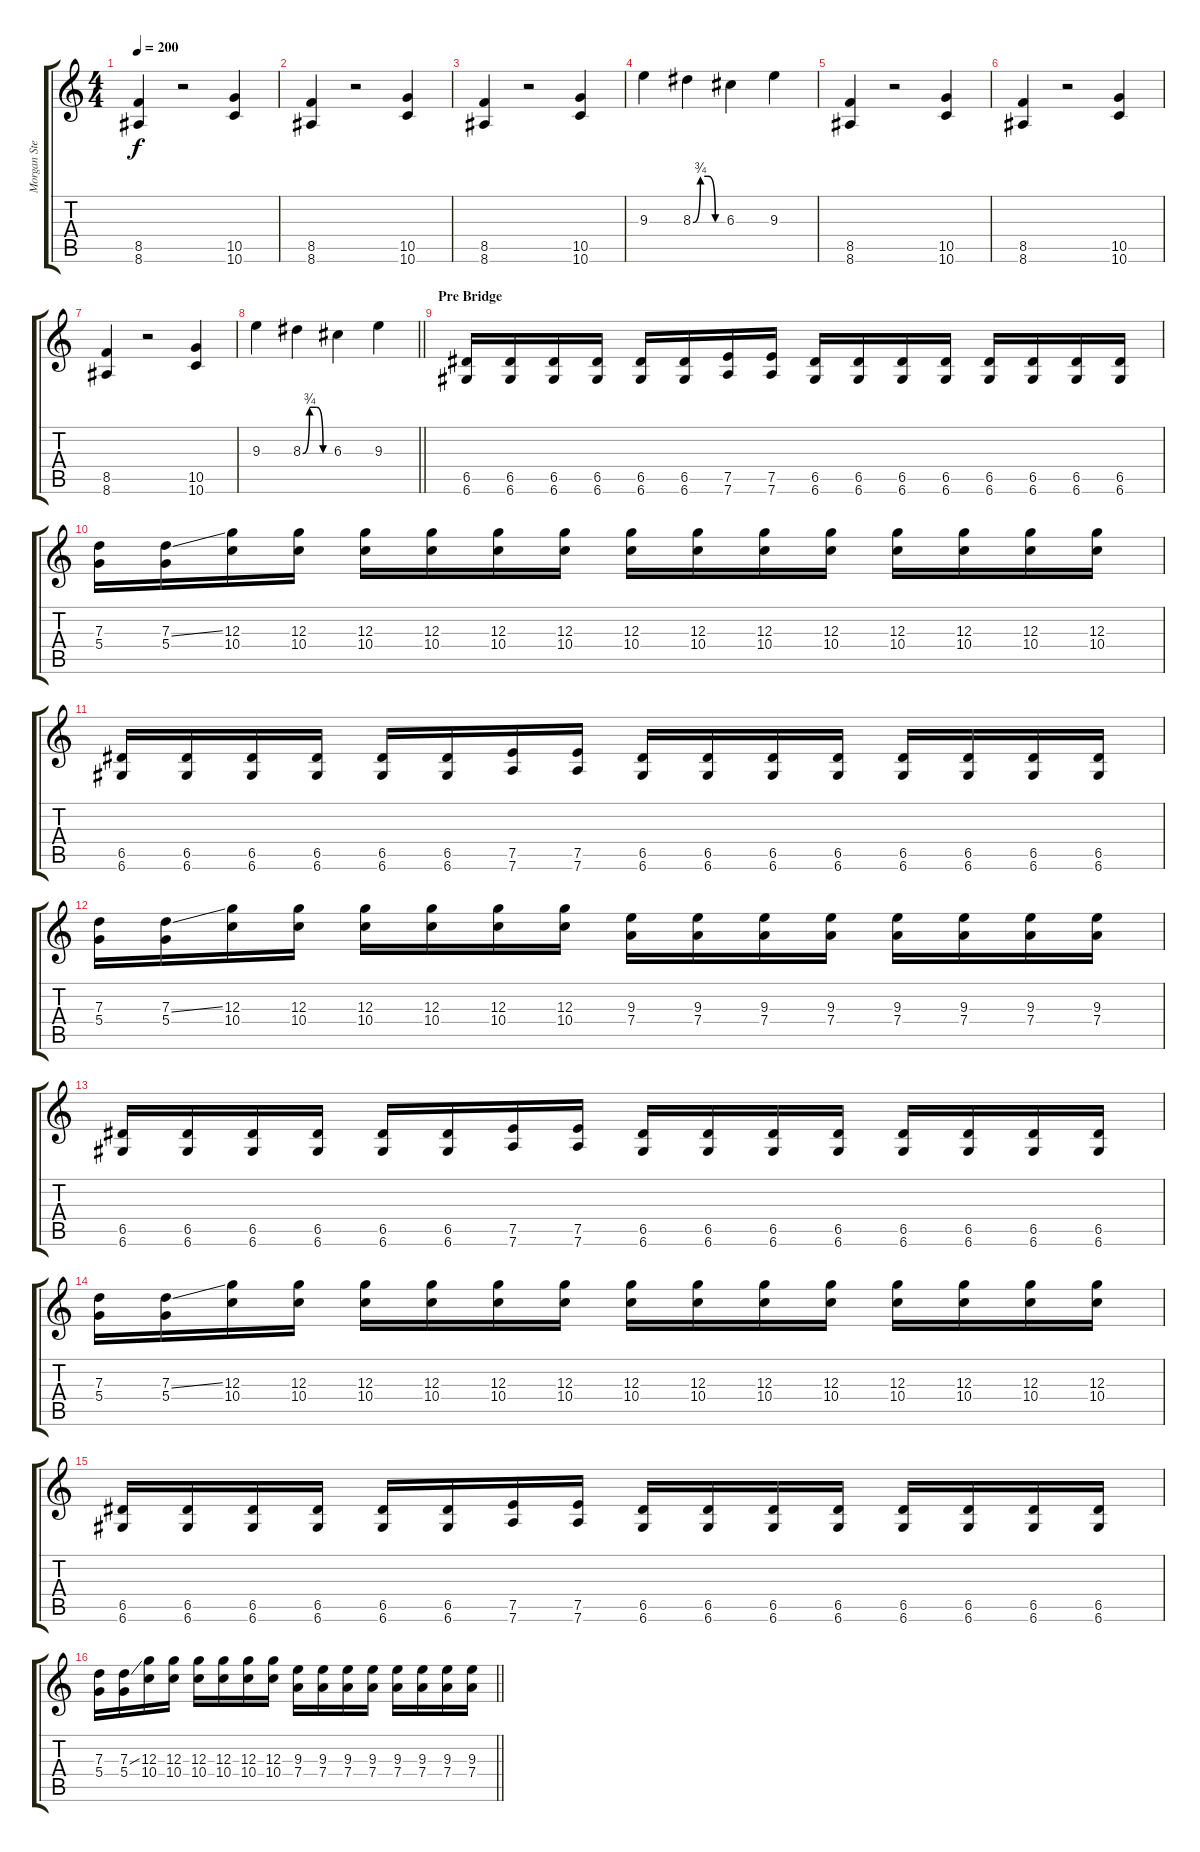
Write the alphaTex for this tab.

\track ("Morgan Steinmeyer Håkansson " "Morgan Ste") {instrument distortionguitar}
\staff {score tabs}
\tuning (E4 B3 G3 D3 A2 D2) {hide}
\ts (4 4)
\tempo 200
\clef g2
\ks c
(8.5 8.6).4{dy f} r.2 (10.5 10.6).4 |
(8.5 8.6).4 r.2 (10.5 10.6).4 |
(8.5 8.6).4 r.2 (10.5 10.6).4 |
9.3.4 8.3{be (custom 0 0 15 3 30 3 45 0 60 0)}.4 6.3.4 9.3.4 |
(8.5 8.6).4 r.2 (10.5 10.6).4 |
(8.5 8.6).4 r.2 (10.5 10.6).4 |
(8.5 8.6).4 r.2 (10.5 10.6).4 |
\barLineRight lightlight
9.3.4 8.3{be (custom 0 0 15 3 30 3 45 0 60 0)}.4 6.3.4 9.3.4 |
\section ("" "Pre Bridge")
(6.5 6.6).16 (6.5 6.6).16 (6.5 6.6).16 (6.5 6.6).16 (6.5 6.6).16 (6.5 6.6).16 (7.5 7.6).16 (7.5 7.6).16 (6.5 6.6).16 (6.5 6.6).16 (6.5 6.6).16 (6.5 6.6).16 (6.5 6.6).16 (6.5 6.6).16 (6.5 6.6).16 (6.5 6.6).16 |
(7.3 5.4).16 (7.3{ss} 5.4).16 (12.3 10.4).16 (12.3 10.4).16 (12.3 10.4).16 (12.3 10.4).16 (12.3 10.4).16 (12.3 10.4).16 (12.3 10.4).16 (12.3 10.4).16 (12.3 10.4).16 (12.3 10.4).16 (12.3 10.4).16 (12.3 10.4).16 (12.3 10.4).16 (12.3 10.4).16 |
(6.5 6.6).16 (6.5 6.6).16 (6.5 6.6).16 (6.5 6.6).16 (6.5 6.6).16 (6.5 6.6).16 (7.5 7.6).16 (7.5 7.6).16 (6.5 6.6).16 (6.5 6.6).16 (6.5 6.6).16 (6.5 6.6).16 (6.5 6.6).16 (6.5 6.6).16 (6.5 6.6).16 (6.5 6.6).16 |
(7.3 5.4).16 (7.3{ss} 5.4).16 (12.3 10.4).16 (12.3 10.4).16 (12.3 10.4).16 (12.3 10.4).16 (12.3 10.4).16 (12.3 10.4).16 (9.3 7.4).16 (9.3 7.4).16 (9.3 7.4).16 (9.3 7.4).16 (9.3 7.4).16 (9.3 7.4).16 (9.3 7.4).16 (9.3 7.4).16 |
(6.5 6.6).16 (6.5 6.6).16 (6.5 6.6).16 (6.5 6.6).16 (6.5 6.6).16 (6.5 6.6).16 (7.5 7.6).16 (7.5 7.6).16 (6.5 6.6).16 (6.5 6.6).16 (6.5 6.6).16 (6.5 6.6).16 (6.5 6.6).16 (6.5 6.6).16 (6.5 6.6).16 (6.5 6.6).16 |
(7.3 5.4).16 (7.3{ss} 5.4).16 (12.3 10.4).16 (12.3 10.4).16 (12.3 10.4).16 (12.3 10.4).16 (12.3 10.4).16 (12.3 10.4).16 (12.3 10.4).16 (12.3 10.4).16 (12.3 10.4).16 (12.3 10.4).16 (12.3 10.4).16 (12.3 10.4).16 (12.3 10.4).16 (12.3 10.4).16 |
(6.5 6.6).16 (6.5 6.6).16 (6.5 6.6).16 (6.5 6.6).16 (6.5 6.6).16 (6.5 6.6).16 (7.5 7.6).16 (7.5 7.6).16 (6.5 6.6).16 (6.5 6.6).16 (6.5 6.6).16 (6.5 6.6).16 (6.5 6.6).16 (6.5 6.6).16 (6.5 6.6).16 (6.5 6.6).16 |
\barLineRight lightlight
(7.3 5.4).16 (7.3{ss} 5.4).16 (12.3 10.4).16 (12.3 10.4).16 (12.3 10.4).16 (12.3 10.4).16 (12.3 10.4).16 (12.3 10.4).16 (9.3 7.4).16 (9.3 7.4).16 (9.3 7.4).16 (9.3 7.4).16 (9.3 7.4).16 (9.3 7.4).16 (9.3 7.4).16 (9.3 7.4).16
